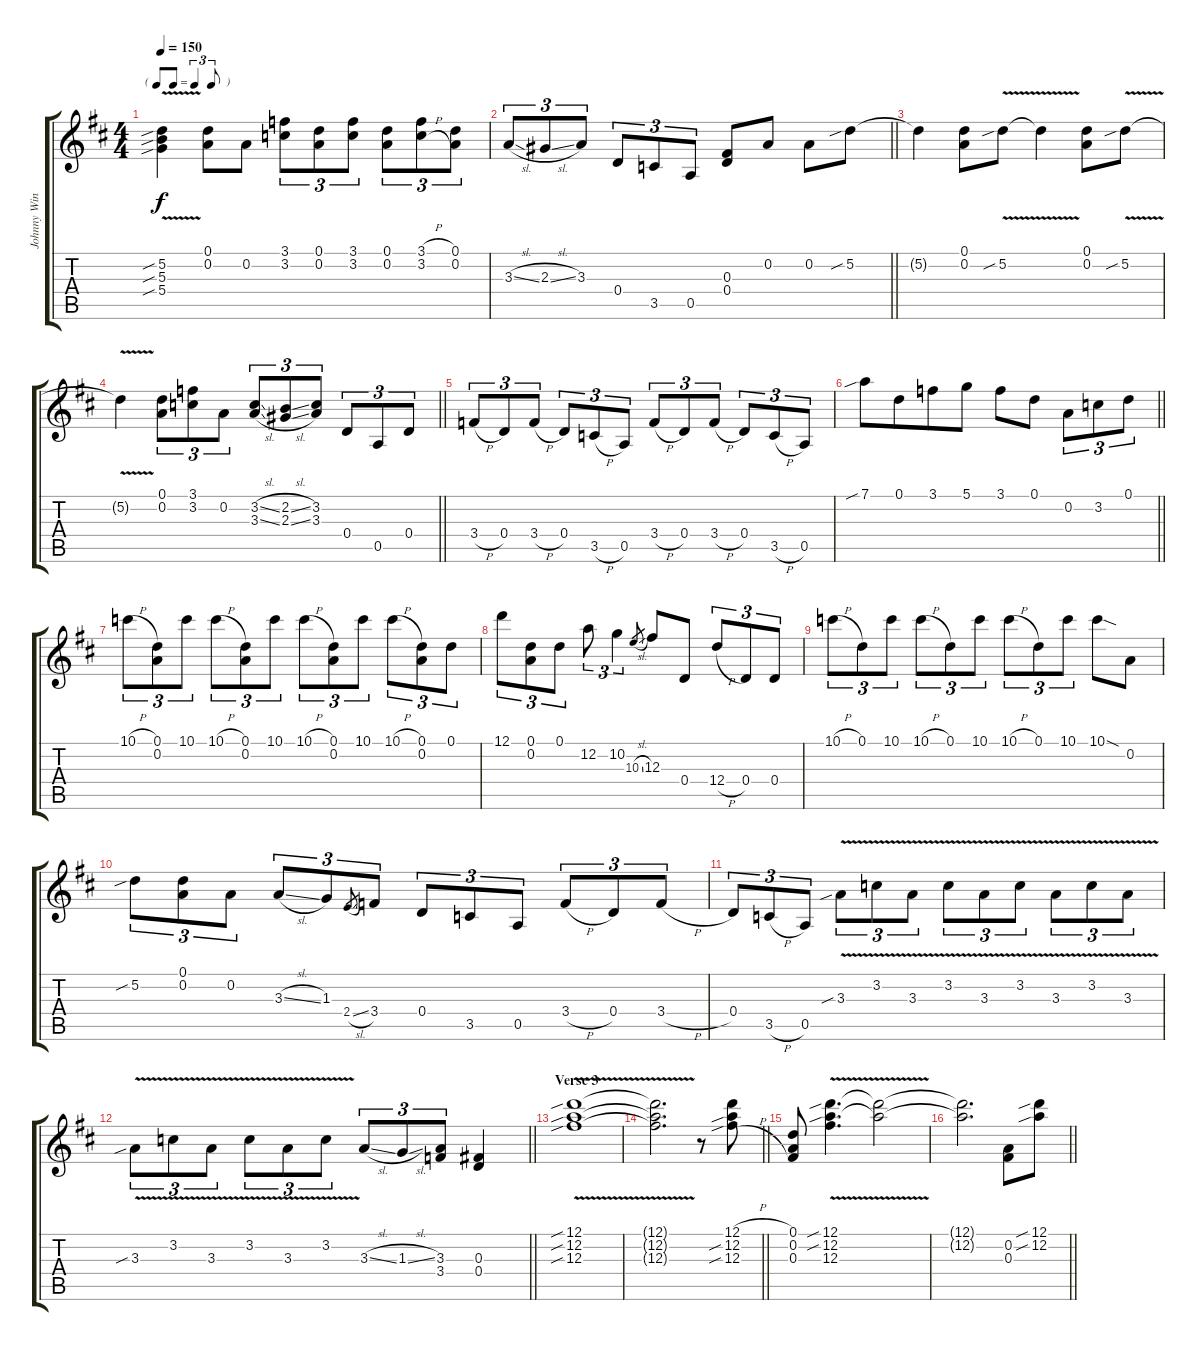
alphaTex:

\track ("Johnny Winter" "Johnny Win") {instrument electricguitarjazz}
\staff {score tabs}
\tuning (D4 A3 Gb3 D3 A2 D2) {hide}
\ts (4 4)
\tf triplet8th
\tempo 150
\clef g2
\ks d
(5.2{v sib} 5.3{sib} 5.4{sib}).4{dy f} (0.1 0.2).8 0.2.8 (3.1 3.2).8{tu (3 2)} (0.1 0.2).8{tu (3 2)} (3.1 3.2).8{tu (3 2)} (0.1 0.2).8{tu (3 2)} (3.1{h} 3.2{h}).8{tu (3 2)} (0.1 0.2).8{tu (3 2)} |
\barLineRight lightlight
3.3{sl}.8{tu (3 2)} 2.3{sl}.8{tu (3 2)} 3.3.8{tu (3 2)} 0.4.8{tu (3 2)} 3.5.8{tu (3 2)} 0.5.8{tu (3 2)} (0.3 0.4).8 0.2.8 0.2.8 5.2{sib}.8 |
5.2{t}.4 (0.1 0.2).8 5.2{v sib}.8 5.2{t}.4 (0.1 0.2).8 5.2{v sib}.8 |
\barLineRight lightlight
5.2{t}.4 (0.1 0.2).8{tu (3 2)} (3.1 3.2).8{tu (3 2)} 0.2.8{tu (3 2)} (3.2{sl} 3.3{sl}).8{tu (3 2)} (2.2{sl} 2.3{sl}).8{tu (3 2)} (3.2 3.3).8{tu (3 2)} 0.4.8{tu (3 2)} 0.5.8{tu (3 2)} 0.4.8{tu (3 2)} |
3.4{h}.8{tu (3 2)} 0.4.8{tu (3 2)} 3.4{h}.8{tu (3 2)} 0.4.8{tu (3 2)} 3.5{h}.8{tu (3 2)} 0.5.8{tu (3 2)} 3.4{h}.8{tu (3 2)} 0.4.8{tu (3 2)} 3.4{h}.8{tu (3 2)} 0.4.8{tu (3 2)} 3.5{h}.8{tu (3 2)} 0.5.8{tu (3 2)} |
\barLineRight lightlight
7.1{sib}.8 0.1.8{beam merge} 3.1.8 5.1.8 3.1.8 0.1.8 0.2.8{tu (3 2)} 3.2.8{tu (3 2)} 0.1.8{tu (3 2)} |
10.1{h}.8{tu (3 2)} (0.1 0.2).8{tu (3 2)} 10.1.8{tu (3 2)} 10.1{h}.8{tu (3 2)} (0.1 0.2).8{tu (3 2)} 10.1.8{tu (3 2)} 10.1{h}.8{tu (3 2)} (0.1 0.2).8{tu (3 2)} 10.1.8{tu (3 2)} 10.1{h}.8{tu (3 2)} (0.1 0.2).8{tu (3 2)} 0.1.8{tu (3 2)} |
12.1.8{tu (3 2)} (0.1 0.2).8{tu (3 2)} 0.1.8{tu (3 2)} 12.2.8{tu (3 2)} 10.2.4{tu (3 2)} 10.3{sl}.8{gr} 12.3.8 0.4.8 12.4{h}.8{tu (3 2)} 0.4.8{tu (3 2)} 0.4.8{tu (3 2)} |
10.1{h}.8{tu (3 2)} 0.1.8{tu (3 2)} 10.1.8{tu (3 2)} 10.1{h}.8{tu (3 2)} 0.1.8{tu (3 2)} 10.1.8{tu (3 2)} 10.1{h}.8{tu (3 2)} 0.1.8{tu (3 2)} 10.1.8{tu (3 2)} 10.1{sod}.8 0.2.8 |
5.2{sib}.8{tu (3 2)} (0.1 0.2).8{tu (3 2)} 0.2.8{tu (3 2)} 3.3{sl}.8{tu (3 2)} 1.3.8{tu (3 2)} 2.4{sl}.8{gr} 3.4.8{tu (3 2)} 0.4.8{tu (3 2)} 3.5.8{tu (3 2)} 0.5.8{tu (3 2)} 3.4{h}.8{tu (3 2)} 0.4.8{tu (3 2)} 3.4{h}.8{tu (3 2)} |
0.4.8{tu (3 2)} 3.5{h}.8{tu (3 2)} 0.5.8{tu (3 2)} 3.3{v sib}.8{tu (3 2)} 3.2{v}.8{tu (3 2)} 3.3{v}.8{tu (3 2)} 3.2{v}.8{tu (3 2)} 3.3{v}.8{tu (3 2)} 3.2{v}.8{tu (3 2)} 3.3{v}.8{tu (3 2)} 3.2{v}.8{tu (3 2)} 3.3{v}.8{tu (3 2)} |
\barLineRight lightlight
3.3{v sib}.8{tu (3 2)} 3.2{v}.8{tu (3 2)} 3.3{v}.8{tu (3 2)} 3.2{v}.8{tu (3 2)} 3.3{v}.8{tu (3 2)} 3.2{v}.8{tu (3 2)} 3.3{sl}.8{tu (3 2)} 1.3{sl}.8{tu (3 2)} (3.3 3.4).8{tu (3 2)} (0.3 0.4).4 |
\section ("" "Verse 3")
(12.1{sib} 12.2{sib} 12.3{v sib}).1 |
\barLineRight lightlight
(12.1{t} 12.2{t} 12.3{t}).2{d} r.8 (12.1{h} 12.2{sib h} 12.3{sib h}).8 |
(0.1 0.2 0.3).8 (12.1{sib} 12.2{v sib} 12.3).4{d} (12.1{t} 12.2{t}).2 |
\barLineRight lightlight
(12.1{t} 12.2{t}).2{d} (0.2 0.3).8 (12.1{sib} 12.2{sib}).8
